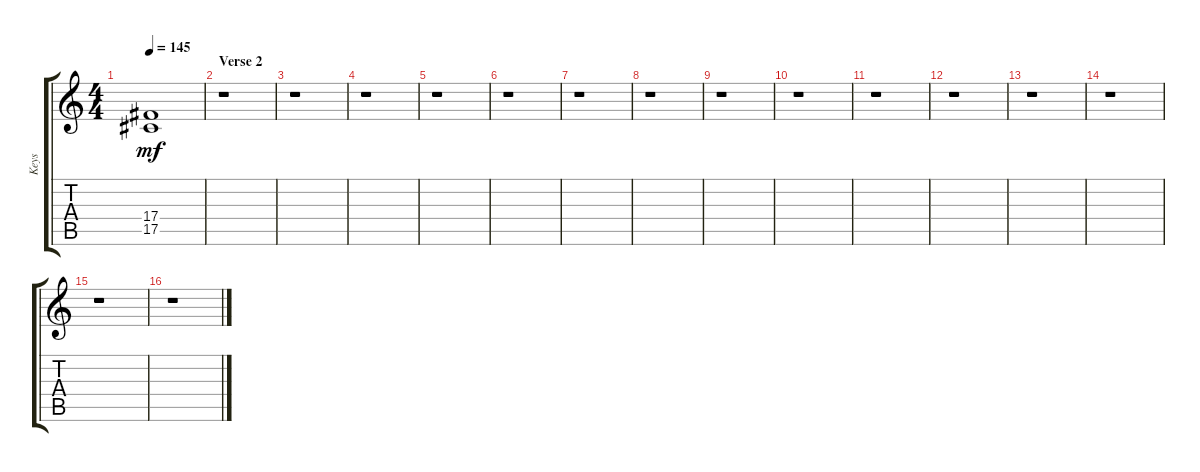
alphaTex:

\track ("Keys" "Keys") {instrument choiraahs}
\staff {score tabs}
\tuning (Eb4 Bb3 Gb3 Db3 Ab2 Eb2) {hide}
\ts (4 4)
\tempo 145
\clef g2
\ks c
(17.4 17.5).1{dy mf} |
\section ("" "Verse 2")
r.1 |
r.1 |
r.1 |
r.1 |
r.1 |
r.1 |
r.1 |
r.1 |
r.1 |
r.1 |
r.1 |
r.1 |
r.1 |
r.1 |
r.1
